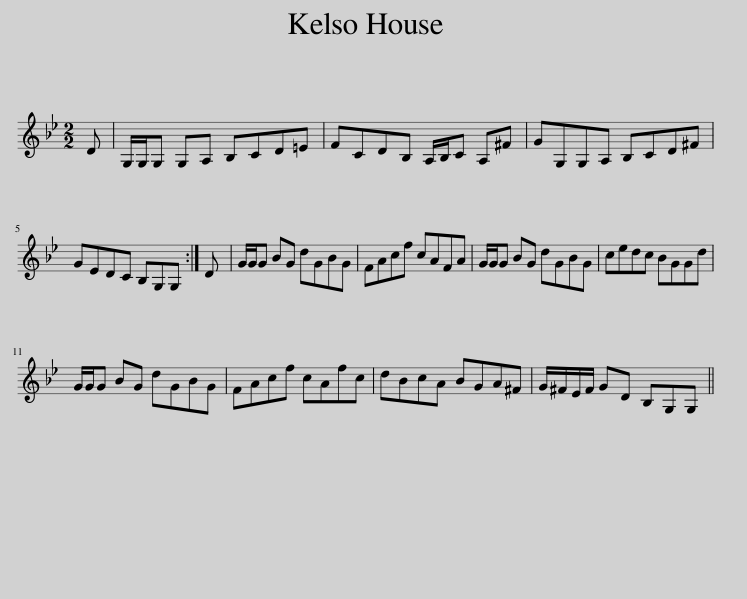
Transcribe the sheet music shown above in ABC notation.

X:1
L:1/8
M:2/2
I:linebreak $
K:Gmin
V:1 treble
V:1
 D | G,/G,/G, G,A, B,CD=E | FCDB, A,/B,/C A,^F | GG,G,A, B,CD^F |$ GEDC B,G,G, :| %5
 D | G/G/G BG dGBG | FAcf cAFA | G/G/G BG dGBG | cedc BGGd |$ %10
 G/G/G BG dGBG | FAcf cAfc | dBcA BGA^F | G/^F/E/F/ GD B,G,G, || %14
